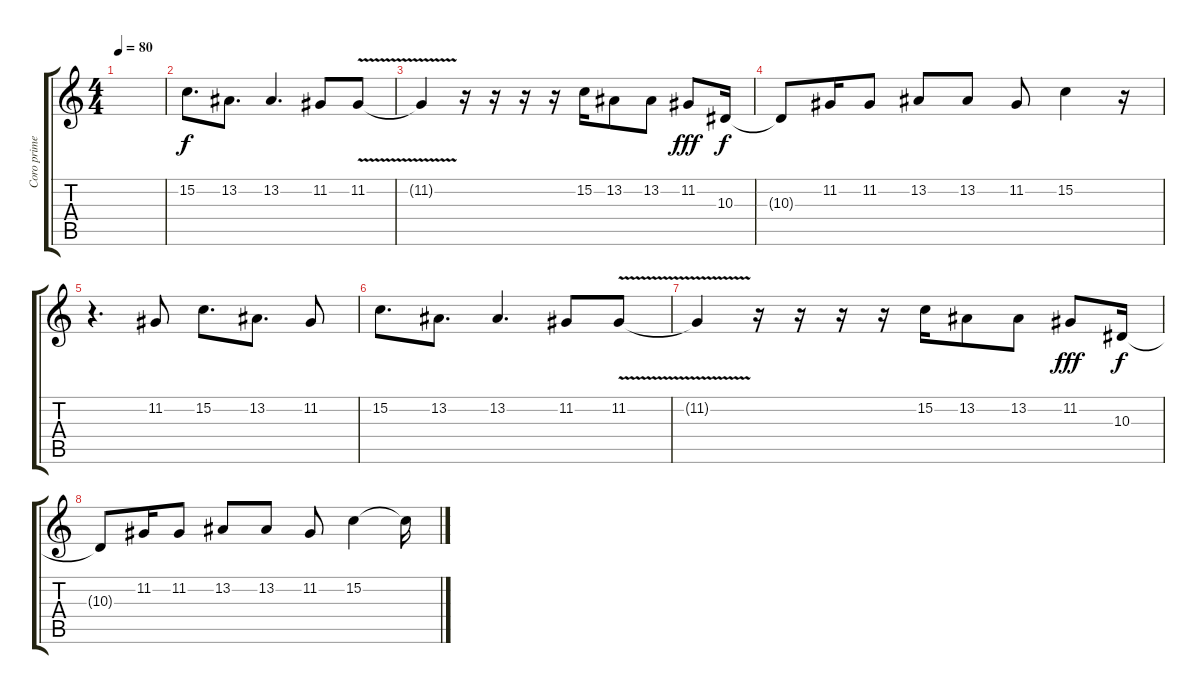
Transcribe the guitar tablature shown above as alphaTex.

\track ("Coro primera" "Coro prime") {instrument tuba}
\staff {score tabs}
\tuning (D4 A3 F3 C3 G2 C2) {hide}
\ts (4 4)
\tempo 80
\clef g2
\ks c
|
15.2.8{d} 13.2.8{d} 13.2.4{d} 11.2.8 11.2{v}.8 |
11.2{t}.4 r.16 r.16 r.16 r.16 15.2.16 13.2.8 13.2.8 11.2.8{dy fff} 10.3.16{dy f} |
10.3{t}.8 11.2.16 11.2.8 13.2.8 13.2.8 11.2.8 15.2.4 r.16 |
r.4{d} 11.2.8 15.2.8{d} 13.2.8{d} 11.2.8 |
15.2.8{d} 13.2.8{d} 13.2.4{d} 11.2.8 11.2{v}.8 |
11.2{t}.4 r.16 r.16 r.16 r.16 15.2.16 13.2.8 13.2.8 11.2.8{dy fff} 10.3.16{dy f} |
10.3{t}.8 11.2.16 11.2.8 13.2.8 13.2.8 11.2.8 15.2.4 15.2{t}.16
